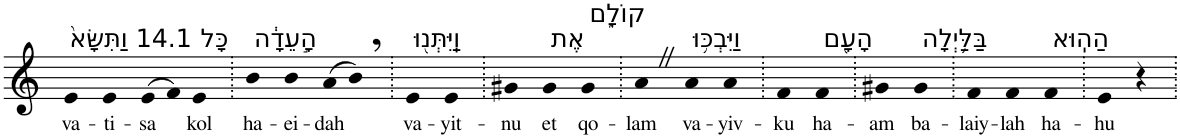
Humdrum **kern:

**kern	**text
*part1	*part1
*staff1	*staff1
*I"Piano	*
*I'Pno	*
*clefG2	*
*k[]	*
=1	=1
!LO:TX:a:t=14.1 וַתִּשָּׂא֙	!
!	!LO:LY:b
4e	va-
!	!LO:LY:b
4e	-ti-
!	!LO:LY:b
(>8e	-sa
8f)	.
!LO:TX:a:t=כָּל	!
!	!LO:LY:b
4e	kol
=2.	=2.
!LO:TX:a:t=הָ֣עֵדָ֔ה	!
!	!LO:LY:b
4b	ha-
!	!LO:LY:b
4b	-ei-
!	!LO:LY:b
(>8a	-dah
8b,)	.
=3.	=3.
!LO:TX:a:t=וַֽיִּתְּנ֖וּ	!
!	!LO:LY:b
4e	va-
!	!LO:LY:b
4e	-yit-
=4.	=4.
!	!LO:LY:b
4g#X	-nu
!LO:TX:a:t=אֶת	!
!	!LO:LY:b
4g#	et
!LO:TX:a:t=קוֹלָ֑ם	!
!	!LO:LY:b
4g#	qo-
=5.	=5.
!	!LO:LY:b
4aZ	-lam
!LO:TX:a:t=וַיִּבְכּ֥וּ	!
!	!LO:LY:b
4a	va-
!	!LO:LY:b
4a	-yiv-
=6.	=6.
!	!LO:LY:b
4f	-ku
!LO:TX:a:t=הָעָ֖ם	!
!	!LO:LY:b
4f	ha-
=7.	=7.
!	!LO:LY:b
4g#X	-am
!LO:TX:a:t=בַּלַּ֥יְלָה	!
!	!LO:LY:b
4g#	ba-
=8.	=8.
!	!LO:LY:b
4f	-laiy-
!	!LO:LY:b
4f	-lah
!LO:TX:a:t=הַהֽוּא	!
!	!LO:LY:b
4f	ha-
=9.	=9.
!	!LO:LY:b
4e	-hu
4r	.
=.	=.
*-	*-
